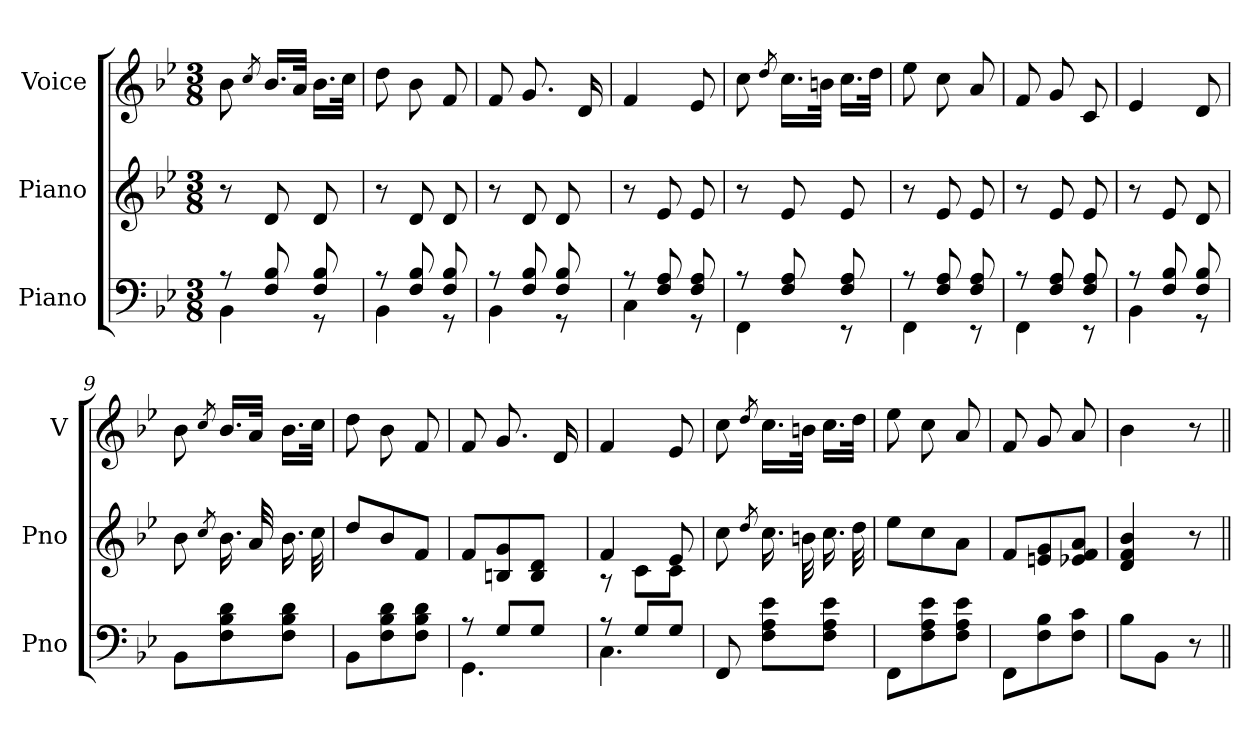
**kern	**kern	**kern
*part3	*part2	*part1
*staff3	*staff2	*staff1
*I"Piano	*I"Piano	*I"Voice
*I'Pno	*I'Pno	*I'V
*clefF4	*clefG2	*clefG2
*k[b-e-]	*k[b-e-]	*k[b-e-]
*M3/8	*M3/8	*M3/8
*MM84	*MM84	*MM84
=1	=1	=1
*^	*	*
8r	4BB-\	8r	8b-\
.	.	.	8qcc/
8F/ 8B-/	.	8d/	16.b-/LL
.	.	.	32a/JJk
8F/ 8B-/	8r	8d/	16.b-\LL
.	.	.	32cc\JJk
=2	=2	=2	=2
8r	4BB-\	8r	8dd\
8F/ 8B-/	.	8d/	8b-\
8F/ 8B-/	8r	8d/	8f/
=3	=3	=3	=3
8r	4BB-\	8r	8f/
8F/ 8B-/	.	8d/	8.g/
8F/ 8B-/	8r	8d/	.
.	.	.	16d/
=4	=4	=4	=4
8r	4C\	8r	4f/
8F/ 8A/	.	8e-/	.
8F/ 8A/	8r	8e-/	8e-/
=5	=5	=5	=5
8r	4FF\	8r	8cc\
.	.	.	8qdd/
8F/ 8A/	.	8e-/	16.cc\LL
.	.	.	32bn\JJk
8F/ 8A/	8r	8e-/	16.cc\LL
.	.	.	32dd\JJk
=6	=6	=6	=6
8r	4FF\	8r	8ee-\
8F/ 8A/	.	8e-/	8cc\
8F/ 8A/	8r	8e-/	8a/
=7	=7	=7	=7
8r	4FF\	8r	8f/
8F/ 8A/	.	8e-/	8g/
8F/ 8A/	8r	8e-/	8c/
!!LO:LB:g=z
=8	=8	=8	=8
8r	4BB-\	8r	4e-/
8F/ 8B-/	.	8e-/	.
8F/ 8B-/	8r	8d/	8d/
*v	*v	*	*
=9	=9	=9
8BB-\L	8b-\	8b-\
.	8qcc/	8qcc/
8F\ 8B-\ 8d\	16.b-\	16.b-/LL
.	32a/	32a/JJk
8F\ 8B-\ 8d\J	16.b-\	16.b-\LL
.	32cc\	32cc\JJk
=10	=10	=10
8BB-\L	8dd/L	8dd\
8F\ 8B-\ 8d\	8b-/	8b-\
8F\ 8B-\ 8d\J	8f/J	8f/
=11	=11	=11
*^	*	*
8r	4.GG\	8f/L	8f/
8G/L	.	8Bn/ 8g/	8.g/
8G/J	.	8B/ 8d/J	.
.	.	.	16d/
=12	=12	=12	=12
*	*	*^	*
8r	4.C\	4f/	8r	4f/
8G/L	.	.	8c\L	.
8G/J	.	8e-/	8c\J	8e-/
*v	*v	*	*	*
*	*v	*v	*
=13	=13	=13
8FF/	8cc\	8cc\
.	8qdd/	8qdd/
8F\ 8A\ 8e-\L	16.cc\	16.cc\LL
.	32bn\	32bn\JJk
8F\ 8A\ 8e-\J	16.cc\	16.cc\LL
.	32dd\	32dd\JJk
=14	=14	=14
8FF\L	8ee-\L	8ee-\
8F\ 8A\ 8e-\	8cc\	8cc\
8F\ 8A\ 8e-\J	8a\J	8a/
!!LO:LB:g=z
=15	=15	=15
8FF\L	8f/L	8f/
8F\ 8B-\	8en/ 8g/	8g/
8F\ 8c\J	8e-X/ 8f/ 8a/J	8a/
=16	=16	=16
8B-\L	4d/ 4f/ 4b-/	4b-\
8BB-\J	.	.
8r	8r	8r
=||	=||	=||
*-	*-	*-
